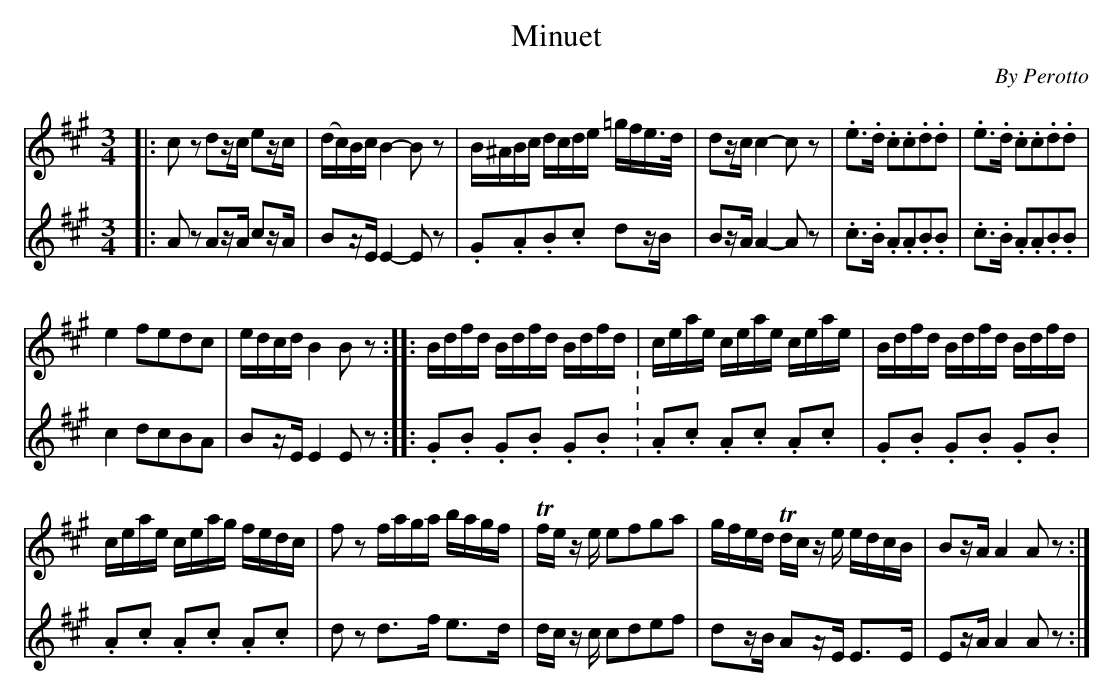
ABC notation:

X:1
T:Minuet
C:By Perotto
M:3/4
L:1/16
K:A
V:1
|:c2z2 d2zc e2zc|(dc)Bc B4-B2z2|B^ABc dcde =gfe>d|d2zc c4-c2z2|[L:1/8].e>.d .c.c.d.d|.e>.d .c.c.d.d|
e2 fedc|e/d/c/d/ B2 Bz::[L:1/16]Bdfd Bdfd Bdfd|ceae ceae ceae|Bdfd Bdfd Bdfd|
ceae ceag fedc|f2z2 faga bagf|Tfe z e e2f2g2a2|gfed Tdc z e edcB|B2zA A4 A2z2:|
V:2
L:1/16
|:A2z2 A2zA c2zA|B2zE E4-E2z2|[L:1/8].G.A.B.c dz/B/|Bz/A/ A2-Az|.c>.B .A.A.B.B|.c>.B .A.A.B.B|
c2 dcBA|Bz/E/ E2 Ez::.G.B .G.B .G.B.|.A.c .A.c .A.c|.G.B .G.B .G.B|.A.c .A.c .A.c|
dz d>f e>d|d/c/ z/ c/ cdef|dz/B/ Az/E/ E>E|Ez/A/ A2 Az:|
